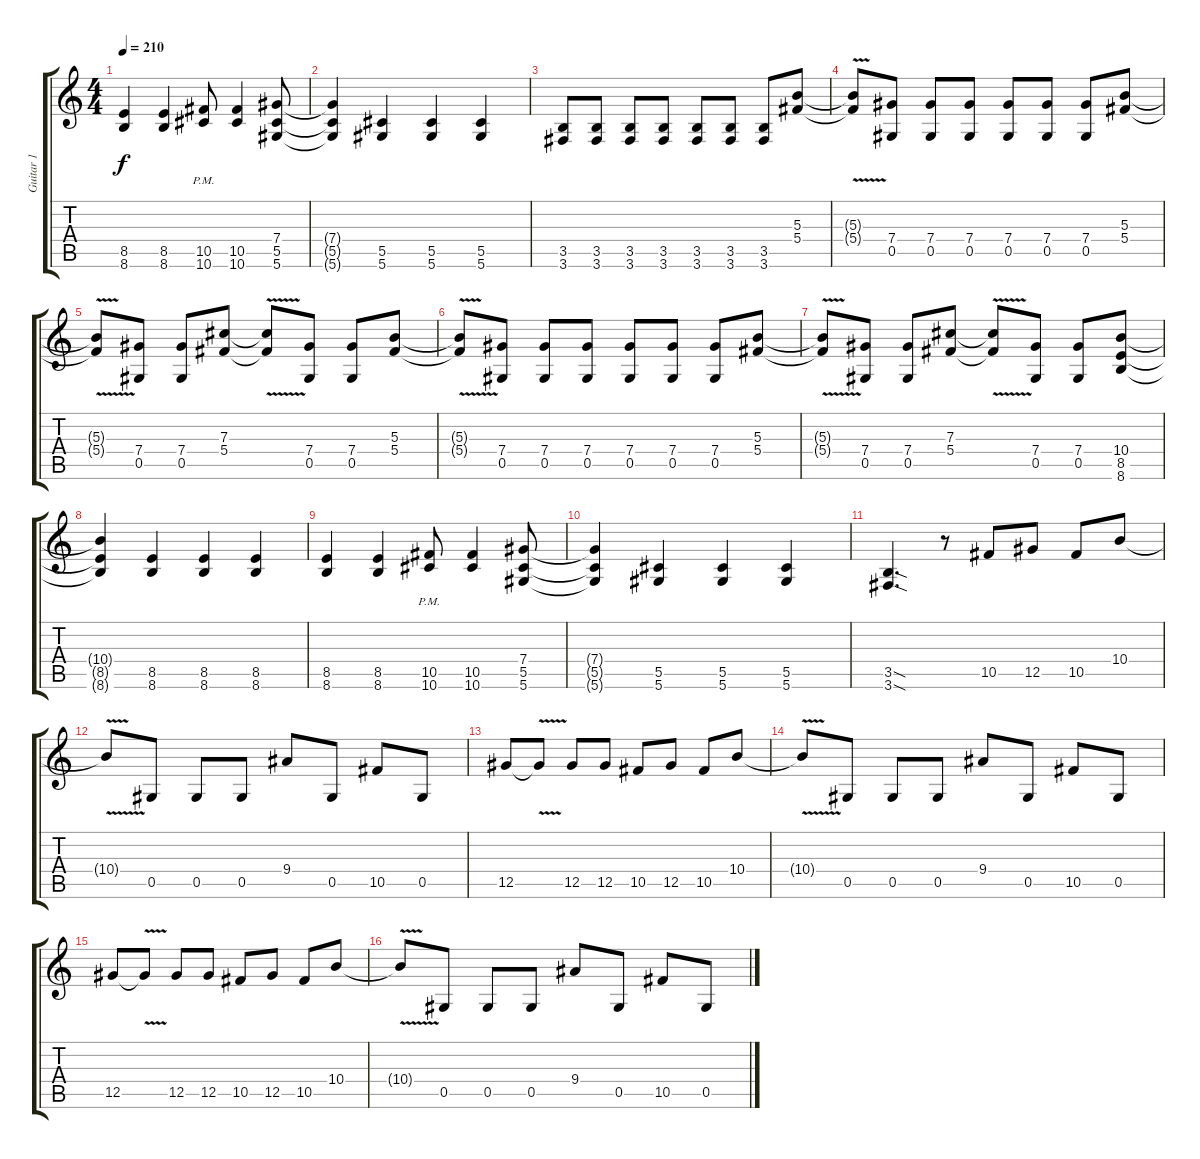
\track ("Guitar 1" "Guitar 1") {instrument overdrivenguitar}
\staff {score tabs}
\tuning (Eb4 Bb3 Gb3 Db3 Ab2 Eb2) {hide}
\ts (4 4)
\tempo 210
\clef g2
\ks c
(8.5 8.6).4{dy f} (8.5 8.6).4 (10.5{pm} 10.6{pm}).8 (10.5 10.6).4 (7.4 5.5 5.6).8 |
(7.4{t} 5.5{t} 5.6{t}).4 (5.5 5.6).4 (5.5 5.6).4 (5.5 5.6).4 |
(3.5 3.6).8 (3.5 3.6).8 (3.5 3.6).8 (3.5 3.6).8 (3.5 3.6).8 (3.5 3.6).8 (3.5 3.6).8 (5.3 5.4).8 |
(5.3{v t} 5.4{v t}).8 (7.4 0.5).8 (7.4 0.5).8 (7.4 0.5).8 (7.4 0.5).8 (7.4 0.5).8 (7.4 0.5).8 (5.3 5.4).8 |
(5.3{v t} 5.4{v t}).8 (7.4 0.5).8 (7.4 0.5).8 (7.3 5.4).8 (7.3{v t} 5.4{v t}).8 (7.4 0.5).8 (7.4 0.5).8 (5.3 5.4).8 |
(5.3{v t} 5.4{v t}).8 (7.4 0.5).8 (7.4 0.5).8 (7.4 0.5).8 (7.4 0.5).8 (7.4 0.5).8 (7.4 0.5).8 (5.3 5.4).8 |
(5.3{v t} 5.4{v t}).8 (7.4 0.5).8 (7.4 0.5).8 (7.3 5.4).8 (7.3{v t} 5.4{v t}).8 (7.4 0.5).8 (7.4 0.5).8 (10.4 8.5 8.6).8 |
(10.4{t} 8.5{t} 8.6{t}).4 (8.5 8.6).4 (8.5 8.6).4 (8.5 8.6).4 |
(8.5 8.6).4 (8.5 8.6).4 (10.5{pm} 10.6{pm}).8 (10.5 10.6).4 (7.4 5.5 5.6).8 |
(7.4{t} 5.5{t} 5.6{t}).4 (5.5 5.6).4 (5.5 5.6).4 (5.5 5.6).4 |
(3.5{sod} 3.6{sod}).4{d} r.8 10.5.8 12.5.8 10.5.8 10.4.8 |
10.4{v t}.8 0.5.8 0.5.8 0.5.8 9.4.8 0.5.8 10.5.8 0.5.8 |
12.5.8 12.5{v t}.8 12.5.8 12.5.8 10.5.8 12.5.8 10.5.8 10.4.8 |
10.4{v t}.8 0.5.8 0.5.8 0.5.8 9.4.8 0.5.8 10.5.8 0.5.8 |
12.5.8 12.5{v t}.8 12.5.8 12.5.8 10.5.8 12.5.8 10.5.8 10.4.8 |
10.4{v t}.8 0.5.8 0.5.8 0.5.8 9.4.8 0.5.8 10.5.8 0.5.8
